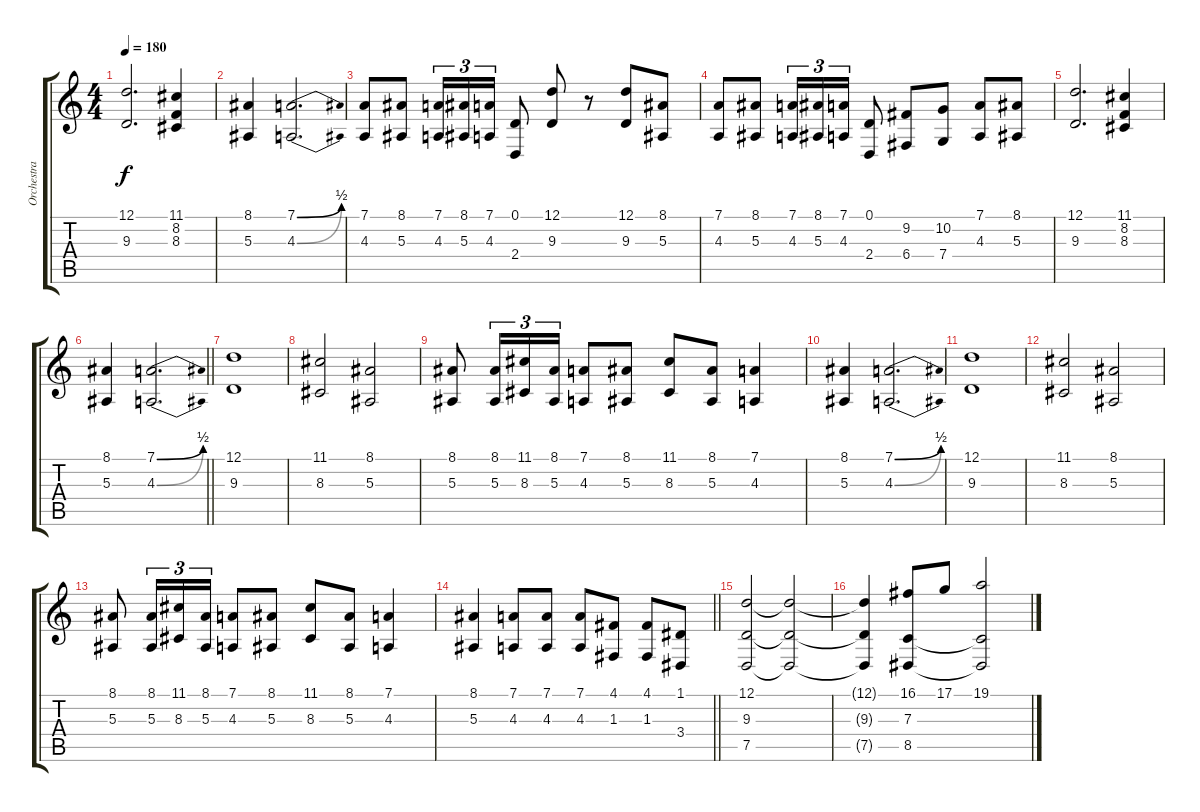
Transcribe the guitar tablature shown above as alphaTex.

\track ("Orchestra" "Orchestra") {instrument stringensemble1}
\staff {score tabs}
\tuning (D4 A3 F3 C3 G2 D2) {hide}
\ts (4 4)
\tempo 180
\clef g2
\ks c
(12.1 9.3).2{d dy f} (11.1 8.2 8.3).4 |
(8.1 5.3).4 (7.1{be (bend 0 0 60 2)} 4.3{be (bend 0 0 60 2)}).2{d} |
(7.1 4.3).8 (8.1 5.3).8 (7.1 4.3).16{tu (3 2)} (8.1 5.3).16{tu (3 2)} (7.1 4.3).16{tu (3 2)} (0.1 2.4).8 (12.1 9.3).8 r.8 (12.1 9.3).8 (8.1 5.3).8 |
(7.1 4.3).8 (8.1 5.3).8 (7.1 4.3).16{tu (3 2)} (8.1 5.3).16{tu (3 2)} (7.1 4.3).16{tu (3 2)} (0.1 2.4).8 (9.2 6.4).8 (10.2 7.4).8 (7.1 4.3).8 (8.1 5.3).8 |
(12.1 9.3).2{d} (11.1 8.2 8.3).4 |
\barLineRight lightlight
(8.1 5.3).4 (7.1{be (bend 0 0 60 2)} 4.3{be (bend 0 0 60 2)}).2{d} |
(12.1 9.3).1 |
(11.1 8.3).2 (8.1 5.3).2 |
(8.1 5.3).8 (8.1 5.3).16{tu (3 2)} (11.1 8.3).16{tu (3 2)} (8.1 5.3).16{tu (3 2)} (7.1 4.3).8 (8.1 5.3).8 (11.1 8.3).8 (8.1 5.3).8 (7.1 4.3).4 |
(8.1 5.3).4 (7.1{be (bend 0 0 60 2)} 4.3{be (bend 0 0 60 2)}).2{d} |
(12.1 9.3).1 |
(11.1 8.3).2 (8.1 5.3).2 |
(8.1 5.3).8 (8.1 5.3).16{tu (3 2)} (11.1 8.3).16{tu (3 2)} (8.1 5.3).16{tu (3 2)} (7.1 4.3).8 (8.1 5.3).8 (11.1 8.3).8 (8.1 5.3).8 (7.1 4.3).4 |
\barLineRight lightlight
(8.1 5.3).4 (7.1 4.3).8 (7.1 4.3).8 (7.1 4.3).8 (4.1 1.3).8 (4.1 1.3).8 (1.1 3.4).8 |
(12.1 9.3 7.5).2 (12.1{t} 9.3{t} 7.5{t}).2 |
(12.1{t} 9.3{t} 7.5{t}).4 (16.1 7.3 8.5).8 17.1.8 (19.1 7.3{t} 8.5{t}).2
